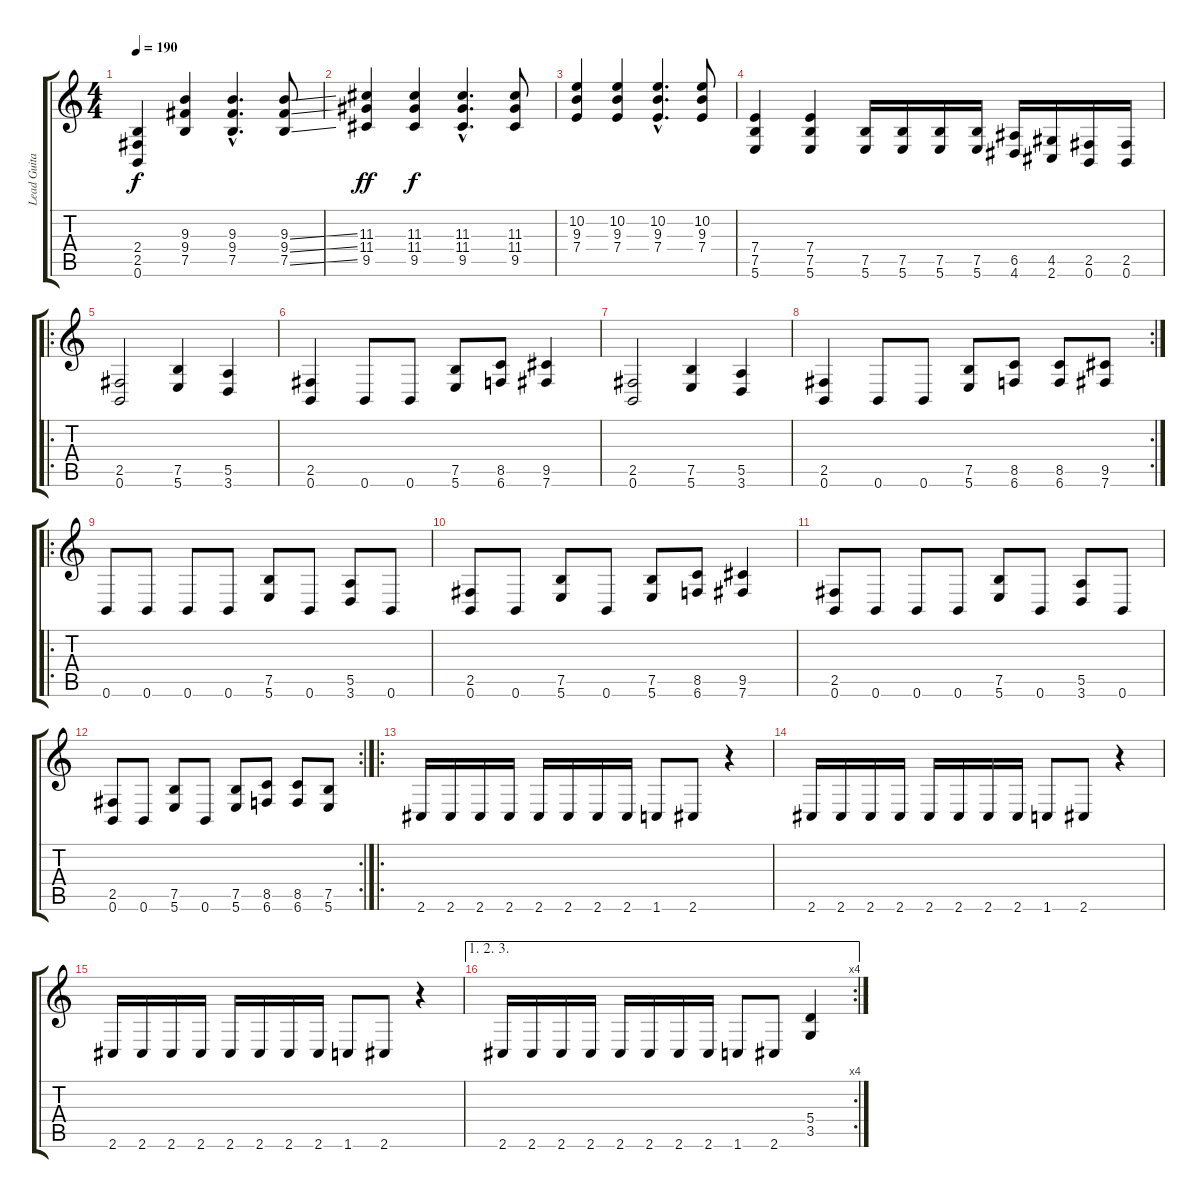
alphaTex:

\track ("Lead Guitar" "Lead Guita") {instrument distortionguitar}
\staff {score tabs}
\tuning (B3 Gb3 D3 A2 E2 B1) {hide}
\ts (4 4)
\tempo 190
\clef g2
\ks c
(2.4 2.5 0.6).4{dy f} (9.3 9.4 7.5).4 (9.3{hac} 9.4{hac} 7.5{hac}).4{d} (9.3{ss} 9.4{ss} 7.5{ss}).8 |
(11.3 11.4 9.5).4{dy ff} (11.3 11.4 9.5).4{dy f} (11.3{hac} 11.4{hac} 9.5{hac}).4{d} (11.3 11.4 9.5).8 |
(10.2 9.3 7.4).4 (10.2 9.3 7.4).4 (10.2{hac} 9.3{hac} 7.4{hac}).4{d} (10.2 9.3 7.4).8 |
(7.4 7.5 5.6).4 (7.4 7.5 5.6).4 (7.5 5.6).16 (7.5 5.6).16 (7.5 5.6).16 (7.5 5.6).16 (6.5 4.6).16 (4.5 2.6).16 (2.5 0.6).16 (2.5 0.6).16 |
\ro
(2.5 0.6).2 (7.5 5.6).4 (5.5 3.6).4 |
(2.5 0.6).4 0.6.8 0.6.8 (7.5 5.6).8 (8.5 6.6).8 (9.5 7.6).4 |
(2.5 0.6).2 (7.5 5.6).4 (5.5 3.6).4 |
\rc 2
(2.5 0.6).4 0.6.8 0.6.8 (7.5 5.6).8 (8.5 6.6).8 (8.5 6.6).8 (9.5 7.6).8 |
\ro
0.6.8 0.6.8 0.6.8 0.6.8 (7.5 5.6).8 0.6.8 (5.5 3.6).8 0.6.8 |
(2.5 0.6).8 0.6.8 (7.5 5.6).8 0.6.8 (7.5 5.6).8 (8.5 6.6).8 (9.5 7.6).4 |
(2.5 0.6).8 0.6.8 0.6.8 0.6.8 (7.5 5.6).8 0.6.8 (5.5 3.6).8 0.6.8 |
\rc 2
(2.5 0.6).8 0.6.8 (7.5 5.6).8 0.6.8 (7.5 5.6).8 (8.5 6.6).8 (8.5 6.6).8 (7.5 5.6).8 |
\ro
2.6.16 2.6.16 2.6.16 2.6.16 2.6.16 2.6.16 2.6.16 2.6.16 1.6.8 2.6.8 r.4 |
2.6.16 2.6.16 2.6.16 2.6.16 2.6.16 2.6.16 2.6.16 2.6.16 1.6.8 2.6.8 r.4 |
2.6.16 2.6.16 2.6.16 2.6.16 2.6.16 2.6.16 2.6.16 2.6.16 1.6.8 2.6.8 r.4 |
\ae (1 2 3)
\rc 4
2.6.16 2.6.16 2.6.16 2.6.16 2.6.16 2.6.16 2.6.16 2.6.16 1.6.8 2.6.8 (5.4 3.5).4
